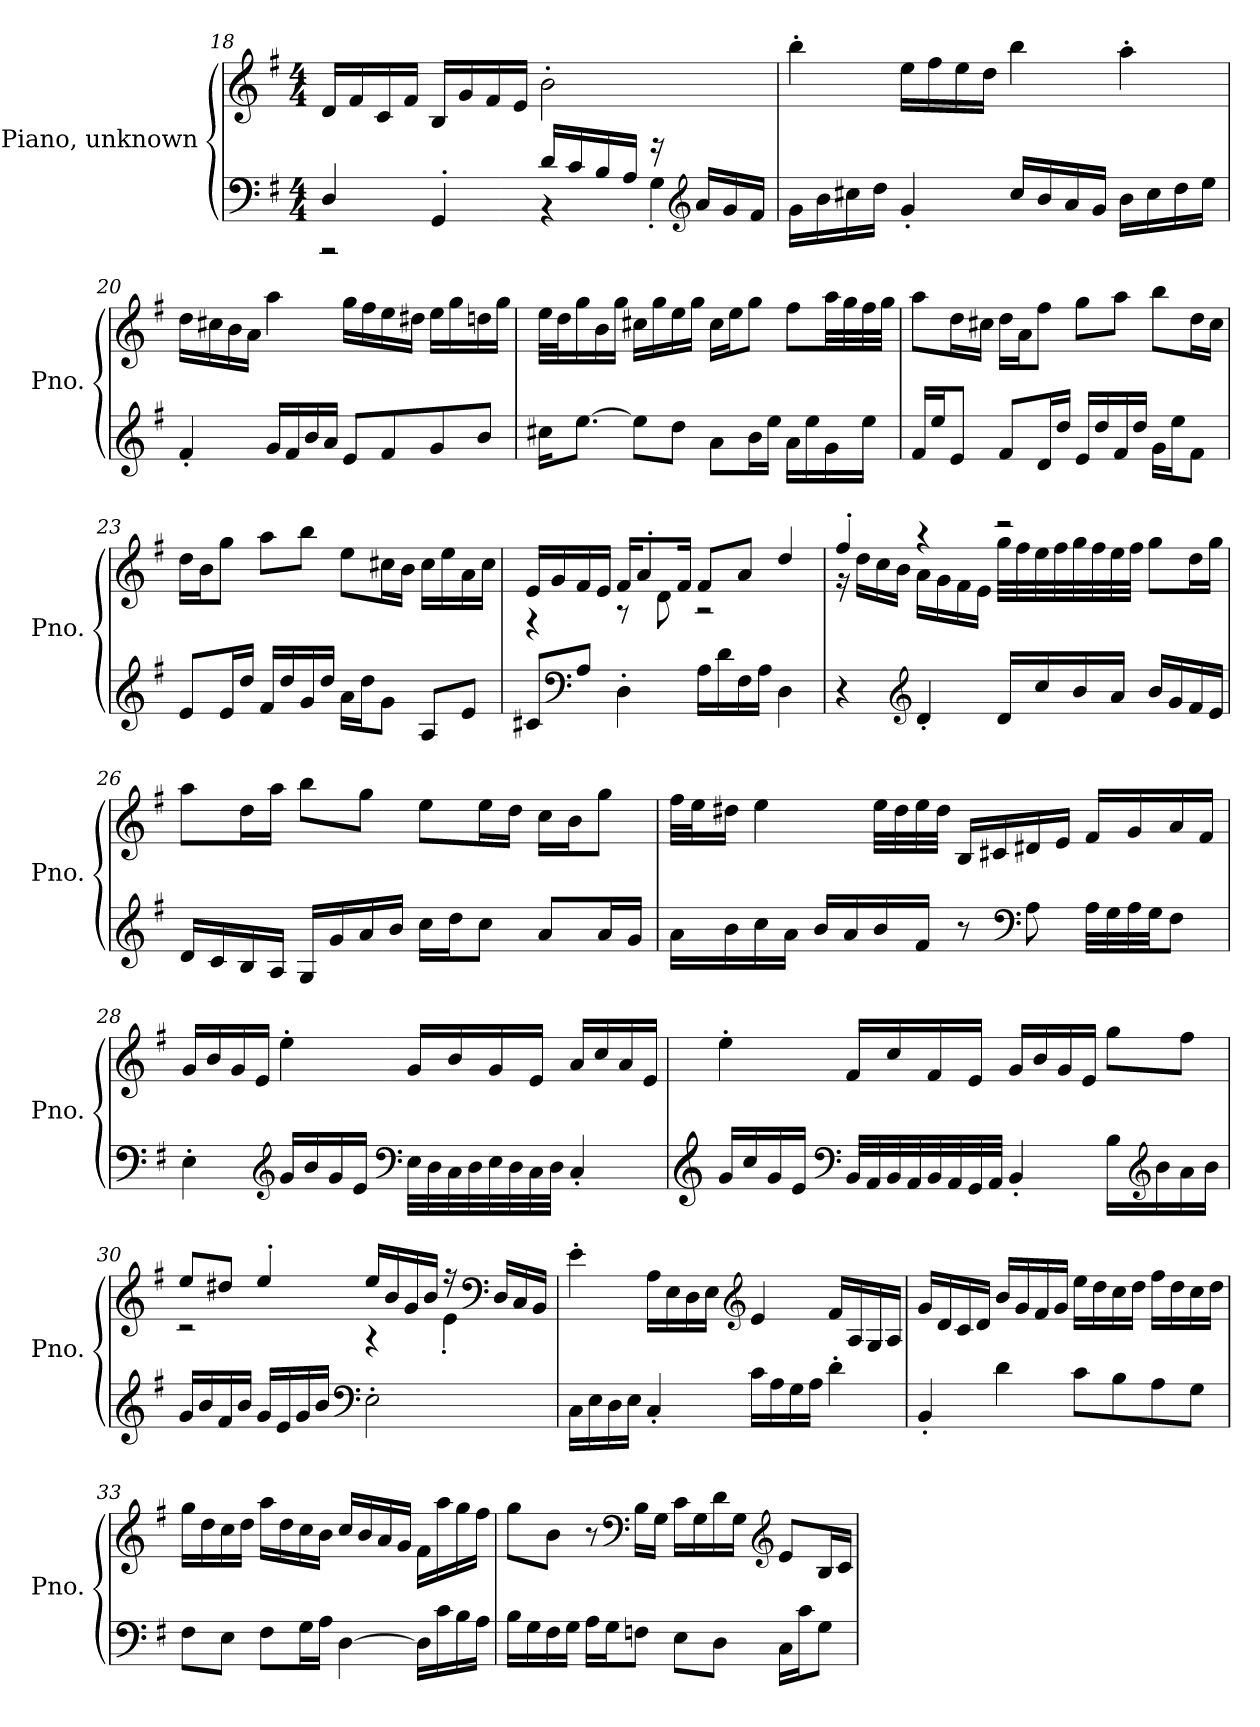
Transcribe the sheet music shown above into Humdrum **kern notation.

**kern	**kern
*part1	*part1
*staff2	*staff1
*I"Piano, unknown	*
*I'Pno.	*
!!LO:LB:g=z
*clefF4	*clefG2
*k[f#]	*k[f#]
*M4/4	*M4/4
=18	=18
*^	*
4D/	2r	16d/LL
.	.	16f#/
.	.	16c/
.	.	16f#/JJ
4GG'/	.	16B/LL
.	.	16g/
.	.	16f#/
.	.	16e/JJ
16d/LL	4r	2b'\
16c/	.	.
16B/	.	.
16A/JJ	.	.
16r	4G'\	.
*clefG2	*	*
16a/LL	.	.
16g/	.	.
16f#/JJ	.	.
*v	*v	*
=19	=19
16g\LL	4bb'\
16b\	.
16cc#X\	.
16dd\JJ	.
4g'/	16ee\LL
.	16ff#\
.	16ee\
.	16dd\JJ
16cc#/LL	4bb\
16b/	.
16a/	.
16g/JJ	.
16b\LL	4aa'\
16cc#\	.
16dd\	.
16ee\JJ	.
!!LO:LB:g=z
=20	=20
4f#'/	16dd\LL
.	16cc#X\
.	16b\
.	16a\JJ
16g/LL	4aa\
16f#/	.
16b/	.
16a/JJ	.
8e/L	16gg\LL
.	16ff#\
8f#/	16ee\
.	16dd#X\JJ
8g/	16ee\LL
.	16gg\
8b/J	16ddn\
.	16gg\JJ
=21	=21
16cc#X\KL	32ee\LLL
.	32dd\J
[8.ee\J	16gg\
.	16b\
.	16gg\JJ
8ee\L]	16cc#X\LL
.	16gg\
8dd\J	16ee\
.	16gg\JJ
8a\L	16cc#\LL
.	16ee\J
16b\L	8gg\J
16ee\JJ	.
16a\LL	8ff#\L
16ee\	.
16g\	32aa\LL
.	32gg\
16ee\JJ	32ff#\
.	32gg\JJJ
!!LO:LB:g=z
=22	=22
16f#/LL	8aa\L
16ee/J	.
8e/J	16dd\L
.	16cc#X\JJ
8f#/L	16dd\LL
.	16a\J
16d/L	8ff#\J
16dd/JJ	.
16e/LL	8gg\L
16dd/	.
16f#/	8aa\J
16dd/JJ	.
16g\LL	8bb\L
16ee\J	.
8f#\J	16dd\L
.	16cc#\JJ
=23	=23
8e/L	16dd\LL
.	16b\J
16e/L	8gg\J
16dd/JJ	.
16f#/LL	8aa\L
16dd/	.
16g/	8bb\J
16dd/JJ	.
16a\LL	8ee\L
16dd\J	.
8g\J	16cc#X\L
.	16b\JJ
8A/L	16cc#\LL
.	16ee\
8e/J	16a\
.	16cc#\JJ
=24	=24
*	*^
8c#X/L	16e/LL	4r
.	16g/	.
*clefF4	*	*
8A/J	16f#/	.
.	16e/JJ	.
4D'\	16f#/KL	8r
.	8a'/	.
.	.	8d\
.	16f#/Jk	.
16A\LL	8f#/L	2r
16d\	.	.
16F#\	8a/J	.
16A\JJ	.	.
4D\	4dd/	.
!!LO:LB:g=z	!!
=25	=25	=25
4r	4ff#'/	16r
.	.	16dd\LL
.	.	16cc\
.	.	16b\JJ
*clefG2	*	*
4d'/	4r	16a\LL
.	.	16g\
.	.	16f#\
.	.	16e\JJ
16d/LL	2r	32gg\LLL
.	.	32ff#\
16cc/	.	32ee\
.	.	32ff#\
16b/	.	32gg\
.	.	32ff#\
16a/JJ	.	32ee\
.	.	32ff#\JJJ
16b/LL	.	8gg\L
16g/	.	.
16f#/	.	16dd\L
16e/JJ	.	16gg\JJ
*	*v	*v
=26	=26
16d/LL	8aa\L
16c/	.
16B/	16dd\L
16A/JJ	16aa\JJ
16G/LL	8bb\L
16g/	.
16a/	8gg\J
16b/JJ	.
16cc\LL	8ee\L
16dd\J	.
8cc\J	16ee\L
.	16dd\JJ
8a/L	16cc\LL
.	16b\J
16a/L	8gg\J
16g/JJ	.
!!LO:PB:g=z
=27	=27
16a\LL	32ff#\LLL
.	32ee\J
16b\	16dd#X\JJ
16cc\	4ee\
16a\JJ	.
16b/LL	.
16a/	.
16b/	32ee\LLL
.	32dd#\
16f#/JJ	32ee\
.	32dd#\JJJ
8r	16B/LL
.	16c#X/
*clefF4	*
8A\	16d#X/
.	16e/JJ
32A\LLL	16f#/LL
32G\	.
32A\	16g/
32G\JJ	.
8F#\J	16a/
.	16f#/JJ
=28	=28
4E'\	16g/LL
.	16b/
.	16g/
.	16e/JJ
*clefG2	*
16g/LL	4ee'\
16b/	.
16g/	.
16e/JJ	.
*clefF4	*
32E\LLL	16g/LL
32D\	.
32C\	16b/
32D\	.
32E\	16g/
32D\	.
32C\	16e/JJ
32D\JJJ	.
4C'/	16a/LL
.	16cc/
.	16a/
.	16e/JJ
!!LO:LB:g=z
=29	=29
*clefG2	*
16g/LL	4ee'\
16cc/	.
16g/	.
16e/JJ	.
*clefF4	*
32BB/LLL	16f#/LL
32AA/	.
32BB/	16cc/
32AA/	.
32BB/	16f#/
32AA/	.
32GG/	16e/JJ
32AA/JJJ	.
4BB'/	16g/LL
.	16b/
.	16g/
.	16e/JJ
16B\LL	8gg\L
*clefG2	*
16b\	.
16a\	8ff#\J
16b\JJ	.
=30	=30
*	*^
16g/LL	8ee/L	2r
16b/	.	.
16f#/	8dd#X/J	.
16b/JJ	.	.
16g/LL	4ee'/	.
16e/	.	.
16g/	.	.
16b/JJ	.	.
*clefF4	*	*
2E'\	16ee/LL	4r
.	16b/	.
.	16g/	.
.	16b/JJ	.
.	16r	4e'\
*	*clefF4	*
.	16D/LL	.
.	16C/	.
.	16BB/JJ	.
*	*v	*v
!!LO:LB:g=z
=31	=31
16C\LL	4e'\
16E\	.
16D\	.
16E\JJ	.
4C'/	16A\LL
.	16E\
.	16D\
.	16E\JJ
*	*clefG2
16c\LL	4e/
16A\	.
16G\	.
16A\JJ	.
4d'\	16f#/LL
.	16A/
.	16G/
.	16A/JJ
=32	=32
4BB'/	16g/LL
.	16d/
.	16c/
.	16d/JJ
4d\	16b/LL
.	16g/
.	16f#/
.	16g/JJ
8c\L	16ee\LL
.	16dd\
8B\	16cc\
.	16dd\JJ
8A\	16ff#\LL
.	16dd\
8G\J	16cc\
.	16dd\JJ
!!LO:LB:g=z
=33	=33
8F#\L	16gg\LL
.	16dd\
8E\J	16cc\
.	16dd\JJ
8F#\L	16aa\LL
.	16dd\
16G\L	16cc\
16A\JJ	16b\JJ
[4D\	16cc/LL
.	16b/
.	16a/
.	16g/JJ
16D\LL]	16f#\LL
16c\	16aa\
16B\	16gg\
16A\JJ	16ff#\JJ
=34	=34
16B\LL	8gg\L
16G\	.
16F#\	8b\J
16G\JJ	.
16A\LL	8r
16G\J	.
*	*clefF4
8Fn\J	16B\LL
.	16G\JJ
8E\L	16c\LL
.	16G\
8D\J	16d\
.	16G\JJ
*	*clefG2
16C\LL	8e/L
16c\J	.
8G\J	16B/L
.	16c/JJ
=	=
*-	*-
